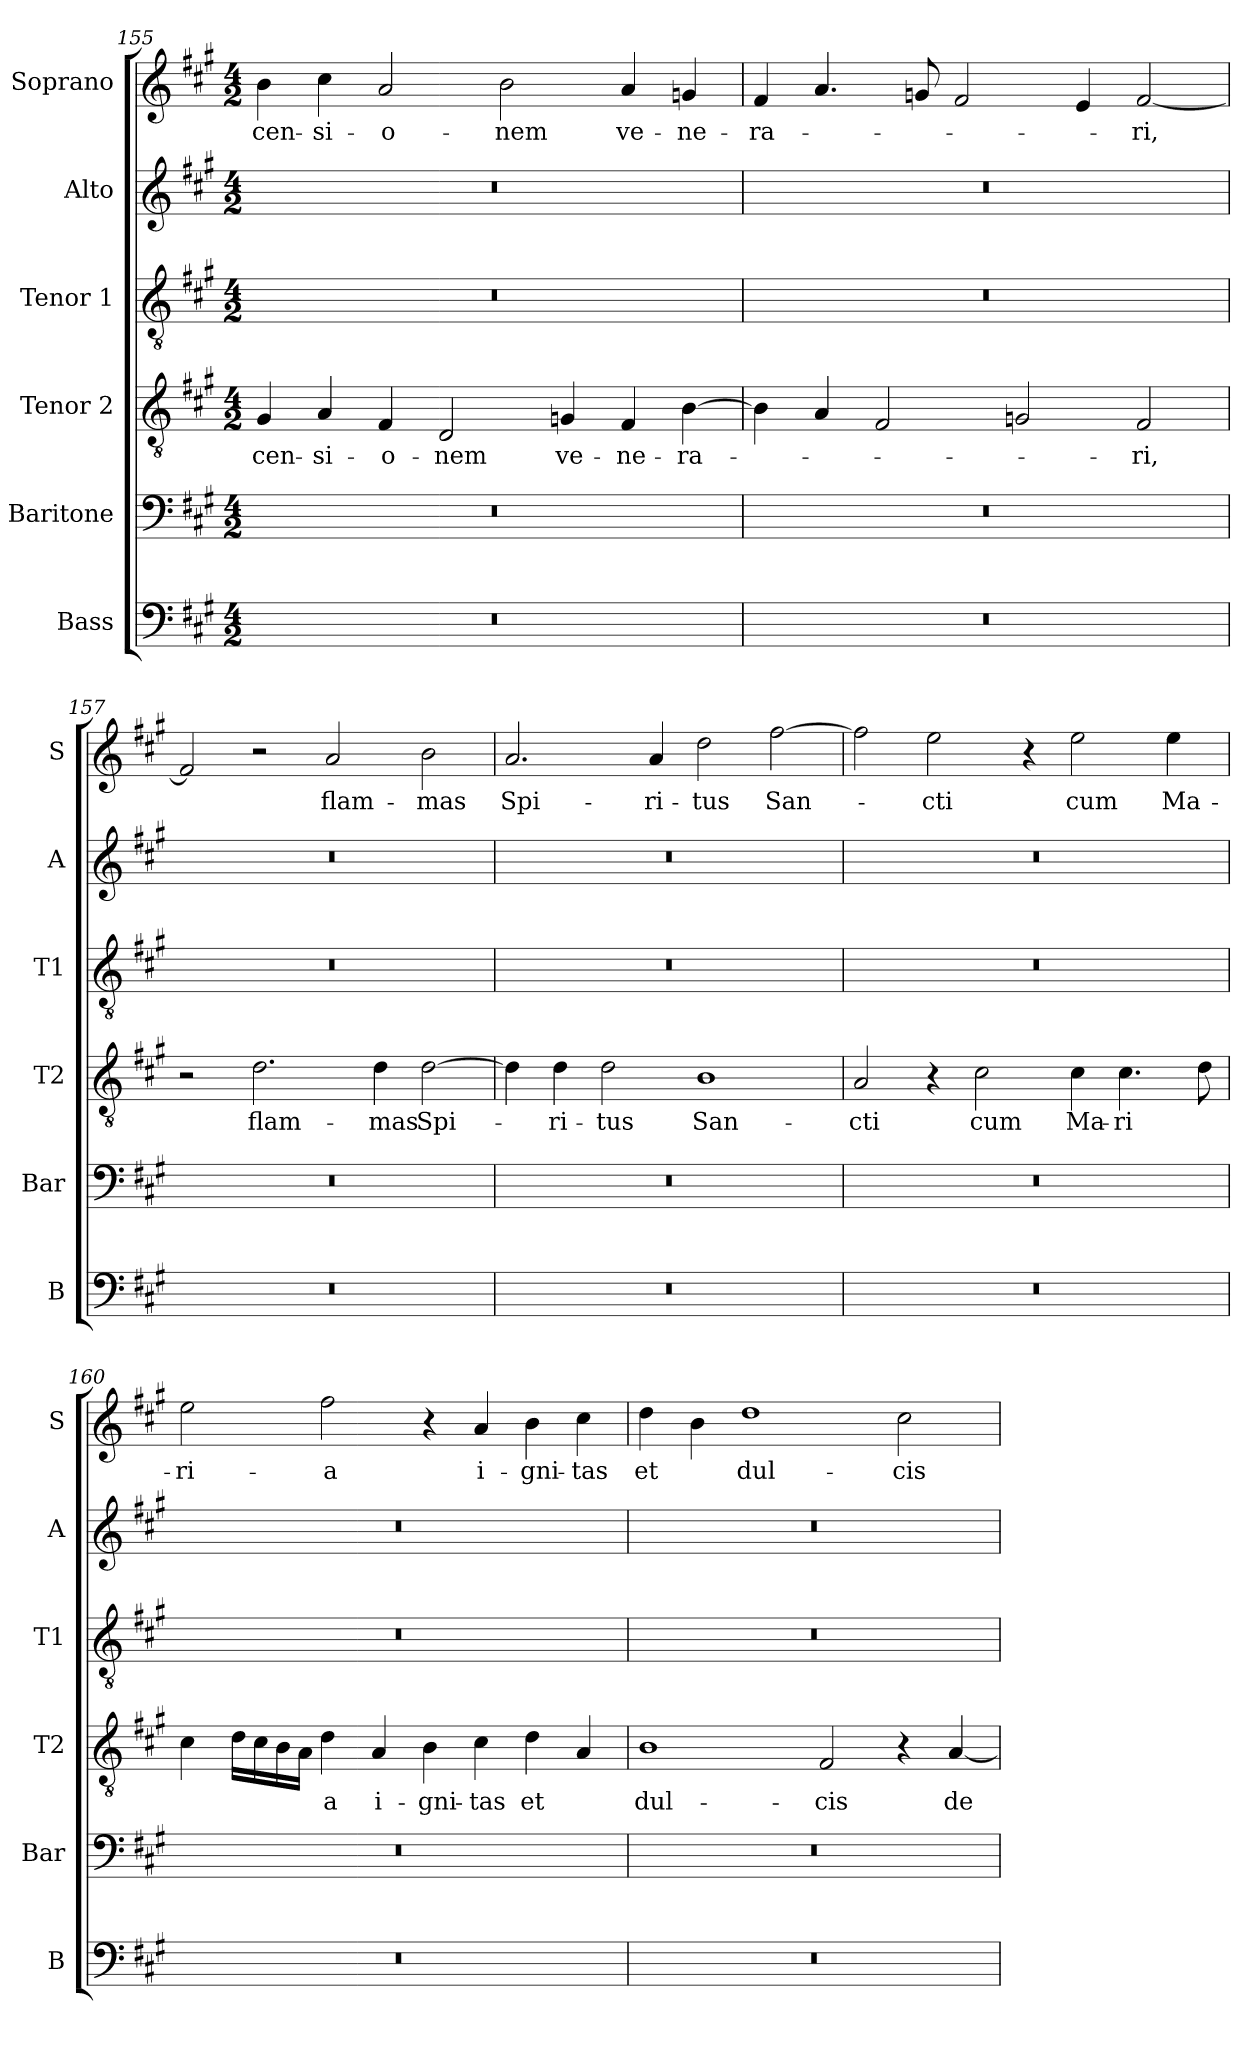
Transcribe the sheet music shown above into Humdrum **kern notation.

**kern	**kern	**kern	**text	**kern	**kern	**kern	**text
*part6	*part5	*part4	*part4	*part3	*part2	*part1	*part1
*staff6	*staff5	*staff4	*staff4	*staff3	*staff2	*staff1	*staff1
*I"Bass	*I"Baritone	*I"Tenor 2	*	*I"Tenor 1	*I"Alto	*I"Soprano	*
*I'B	*I'Bar	*I'T2	*	*I'T1	*I'A	*I'S	*
*clefF4	*clefF4	*clefGv2	*	*clefGv2	*clefG2	*clefG2	*
*k[f#c#g#]	*k[f#c#g#]	*k[f#c#g#]	*	*k[f#c#g#]	*k[f#c#g#]	*k[f#c#g#]	*
*M4/2	*M4/2	*M4/2	*	*M4/2	*M4/2	*M4/2	*
=155	=155	=155	=155	=155	=155	=155	=155
0r	0r	4G#/	-cen-	0r	0r	4b\	-cen-
.	.	4A/	-si-	.	.	4cc#\	-si-
.	.	4F#/	-o-	.	.	2a/	-o-
.	.	2D/	-nem	.	.	.	.
.	.	.	.	.	.	2b\	-nem
.	.	4Gn/	ve-	.	.	.	.
.	.	4F#/	-ne-	.	.	4a/	ve-
.	.	[4B\	-ra-	.	.	4gn/	-ne-
=156	=156	=156	=156	=156	=156	=156	=156
0r	0r	4B\]	.	0r	0r	4f#/	-ra-
.	.	4A/	.	.	.	4.a/	.
.	.	2F#/	.	.	.	.	.
.	.	.	.	.	.	8gn/	.
.	.	.	.	.	.	2f#/	.
.	.	2Gn/	.	.	.	.	.
.	.	.	.	.	.	4e/	.
.	.	2F#/	-ri,	.	.	[2f#/	-ri,
=157	=157	=157	=157	=157	=157	=157	=157
0r	0r	2r	.	0r	0r	2f#/]	.
.	.	2.d\	flam-	.	.	2r	.
.	.	.	.	.	.	2a/	flam-
.	.	4d\	-mas	.	.	.	.
.	.	[2d\	Spi-	.	.	2b\	-mas
=158	=158	=158	=158	=158	=158	=158	=158
0r	0r	4d\]	.	0r	0r	2.a/	Spi-
.	.	4d\	-ri-	.	.	.	.
.	.	2d\	-tus	.	.	.	.
.	.	.	.	.	.	4a/	-ri-
.	.	1B	San-	.	.	2dd\	-tus
.	.	.	.	.	.	[2ff#\	San-
=159	=159	=159	=159	=159	=159	=159	=159
0r	0r	2A/	-cti	0r	0r	2ff#\]	.
.	.	4r	.	.	.	2ee\	-cti
.	.	2c#\	cum	.	.	.	.
.	.	.	.	.	.	4r	.
.	.	4c#\	Ma-	.	.	2ee\	cum
.	.	4.c#\	-ri	.	.	.	.
.	.	.	.	.	.	4ee\	Ma-
.	.	8d\	.	.	.	.	.
=160	=160	=160	=160	=160	=160	=160	=160
0r	0r	4c#\	.	0r	0r	2ee\	-ri-
.	.	16d\LL	.	.	.	.	.
.	.	16c#\	.	.	.	.	.
.	.	16B\	.	.	.	.	.
.	.	16A\JJ	.	.	.	.	.
.	.	4d\	a	.	.	2ff#\	-a
.	.	4A/	i-	.	.	.	.
.	.	4B\	-gni-	.	.	4r	.
.	.	4c#\	-tas	.	.	4a/	i-
.	.	4d\	et	.	.	4b\	-gni-
.	.	4A/	.	.	.	4cc#\	tas
=161	=161	=161	=161	=161	=161	=161	=161
0r	0r	1B	dul-	0r	0r	4dd\	et
.	.	.	.	.	.	4b\	.
.	.	.	.	.	.	1dd	dul-
.	.	2F#/	-cis	.	.	.	.
.	.	4r	.	.	.	2cc#\	-cis
.	.	[4A/	de-	.	.	.	.
=	=	=	=	=	=	=	=
*-	*-	*-	*-	*-	*-	*-	*-
